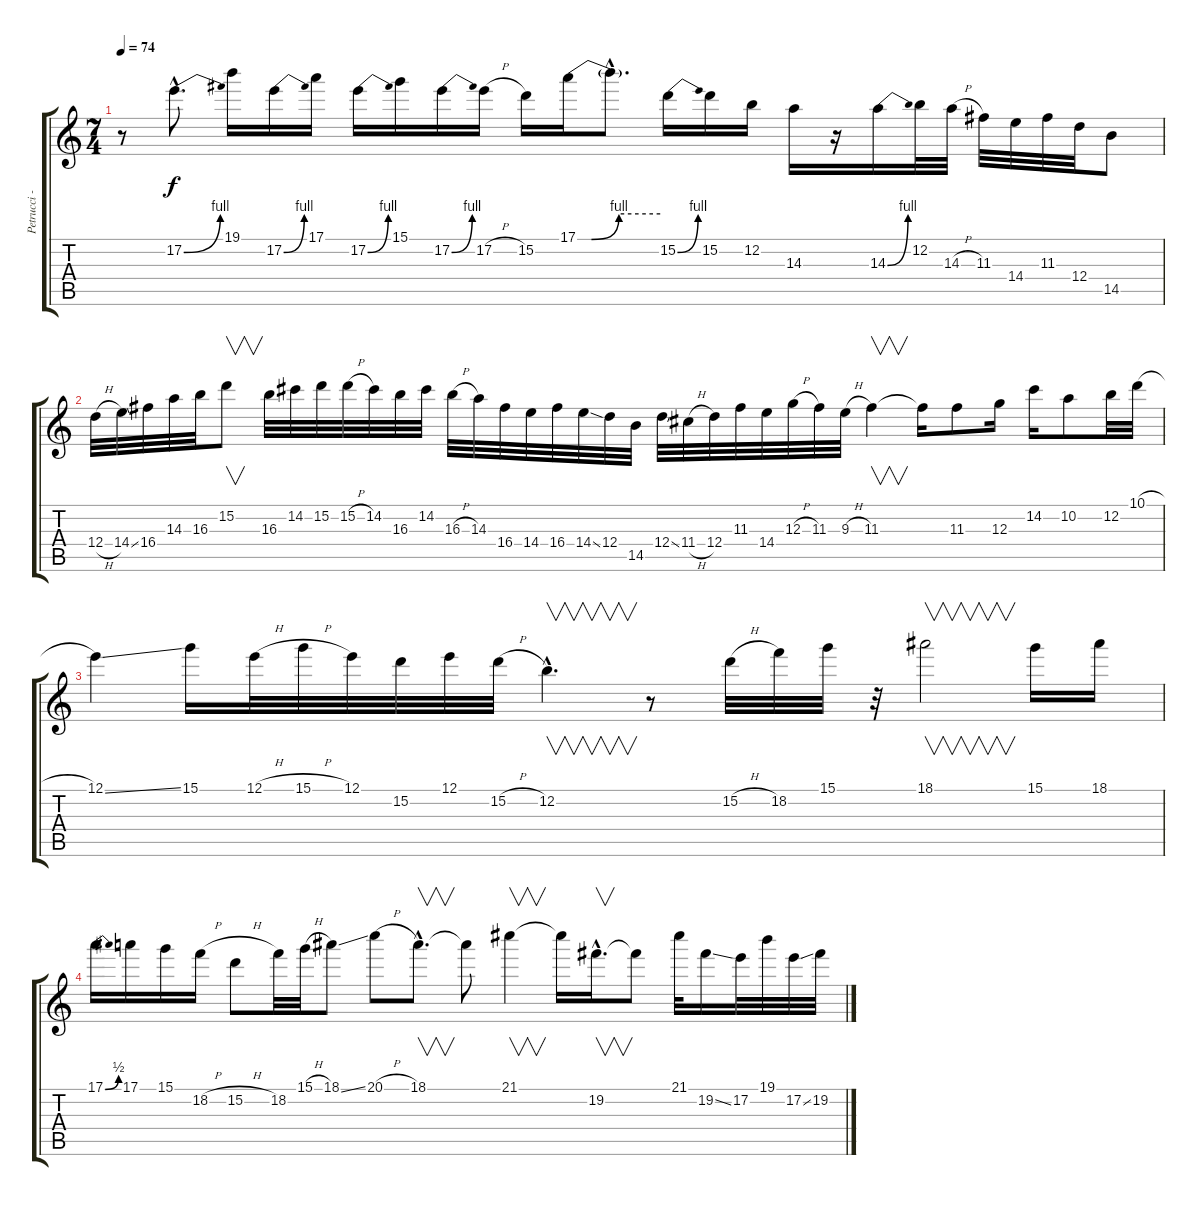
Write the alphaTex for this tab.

\track ("Petrucci - Distortion 6st." "Petrucci -") {instrument overdrivenguitar}
\staff {score tabs}
\tuning (E4 B3 G3 D3 A2 E2) {hide}
\ts (7 4)
\tempo 74
\clef g2
\ks c
r.8{dy f} 17.2{be (bend 0 0 60 4) hac}.8{d} 19.1.16 17.2{be (bend 0 0 60 4)}.16 17.1.16 17.2{be (bend 0 0 60 4)}.16 15.1.16 17.2{be (bend 0 0 60 4)}.16 17.2{h}.16 15.2.16 17.1{be (custom 0 0 10 0 30 4 60 4)}.16 17.1{hac t}.8{d} 15.2{be (bend 0 0 60 4)}.16 15.2.16 12.2.16 14.3.16 r.16 14.3{be (bend 0 0 60 4)}.16 12.2.32 14.3{h}.32 11.3.32 14.4.32 11.3.32 12.4.32 14.5.8 |
12.4{h}.32 14.4{ss}.32 16.4.32 14.3.32 16.3.32 15.2.8{v} 16.3.32 14.2.32 15.2.32 15.2{h}.32 14.2.32 16.3.32 14.2.32 16.3{h}.32 14.3.32 16.4.32 14.4.32 16.4.32 14.4{ss}.32 12.4.32 14.5.32 12.4{ss}.32 11.4{h}.32 12.4.32 11.3.32 14.4.32 12.3{h}.32 11.3.32 9.3{h}.32 11.3.4{v} 11.3{t}.16 11.3.8 12.3.16 14.2.16 10.2.8 12.2.32 10.1{h}.32 |
12.1{ss}.4 15.1.16 12.1{h}.32 15.1{h}.32 12.1.32 15.2.32 12.1.32 15.2{h}.32 12.2{hac}.4{v d} r.8 15.2{h}.32 18.2.32 15.1.32 r.32 18.1.2{v} 15.1.16 18.1.16 |
17.1{be (bend 0 0 60 2)}.16 17.1.16 15.1.16 18.2{h}.16 15.2{h}.8 18.2.32 15.1{h}.32 18.1{ss}.8 20.1{h}.8 18.1{hac}.8{v d} 18.1{t}.8 21.1.4{v} 21.1{t}.16 19.2{hac}.16{v d} 19.2{t}.8 21.1.32 19.2{ss}.16 17.2.32 19.1.32 17.2{ss}.32 19.2.32
